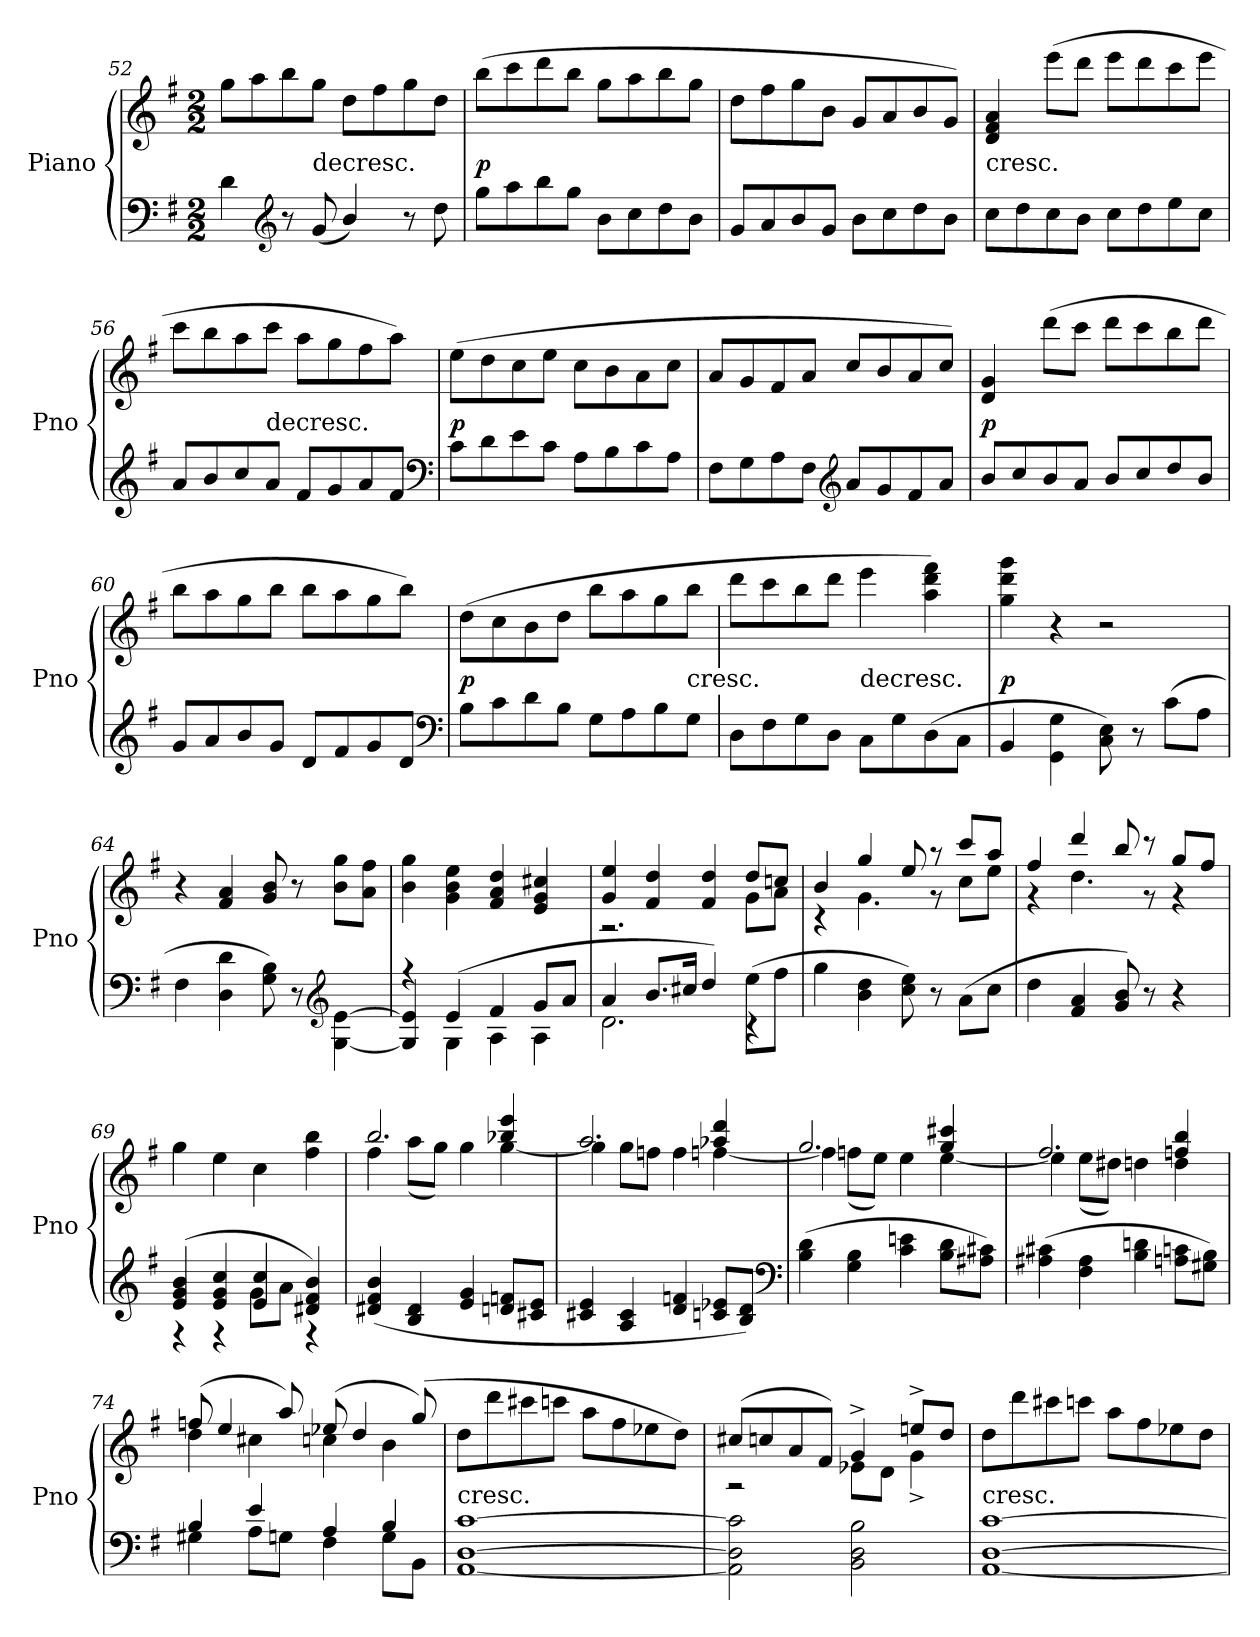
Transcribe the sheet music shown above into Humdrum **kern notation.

**kern	**kern	**dynam
*part1	*part1	*part1
*staff2	*staff1	*staff1/2
*I"Piano	*	*
*I'Pno	*	*
*clefF4	*clefG2	*
*k[f#]	*k[f#]	*
*M2/2	*M2/2	*
=52	=52	=52
4d\	8gg\L	.
.	8aa\	.
*clefG2	*	*
8r	8bb\	.
!	!LO:TX:c:t=decresc.	!
(8g/	8gg\J	.
4b/)	8dd\L	.
.	8ff#\	.
8r	8gg\	.
8dd\	8dd\J	.
=53	=53	=53
8gg\L	(8bb\L	p
8aa\	8ccc\	.
8bb\	8ddd\	.
8gg\J	8bb\J	.
8b\L	8gg\L	.
8cc\	8aa\	.
8dd\	8bb\	.
8b\J	8gg\J	.
=54	=54	=54
8g/L	8dd\L	.
8a/	8ff#\	.
8b/	8gg\	.
8g/J	8b\J	.
8b\L	8g/L	.
8cc\	8a/	.
8dd\	8b/	.
8b\J	8g/J)	.
=55	=55	=55
!	!LO:TX:c:t=cresc.	!
8cc\L	4d/ 4f#/ 4a/	.
8dd\	.	.
8cc\	(8eee\L	.
8b\J	8ddd\J	.
8cc\L	8eee\L	.
8dd\	8ddd\	.
8ee\	8ccc\	.
8cc\J	8eee\J	.
=56	=56	=56
8a/L	8ccc\L	.
8b/	8bb\	.
8cc/	8aa\	.
!	!LO:TX:c:t=decresc.	!
8a/J	8ccc\J	.
8f#/L	8aa\L	.
8g/	8gg\	.
8a/	8ff#\	.
8f#/J	8aa\J)	.
*clefF4	*	*
=57	=57	=57
8c\L	(8ee\L	p
8d\	8dd\	.
8e\	8cc\	.
8c\J	8ee\J	.
8A\L	8cc\L	.
8B\	8b\	.
8c\	8a\	.
8A\J	8cc\J	.
=58	=58	=58
8F#\L	8a/L	.
8G\	8g/	.
8A\	8f#/	.
8F#\J	8a/J	.
*clefG2	*	*
8a/L	8cc/L	.
8g/	8b/	.
8f#/	8a/	.
8a/J	8cc/J)	.
=59	=59	=59
8b/L	4d/ 4g/	p
8cc/	.	.
8b/	(8ddd\L	.
8a/J	8ccc\J	.
8b/L	8ddd\L	.
8cc/	8ccc\	.
8dd/	8bb\	.
8b/J	8ddd\J	.
=60	=60	=60
8g/L	8bb\L	.
8a/	8aa\	.
8b/	8gg\	.
8g/J	8bb\J	.
8d/L	8bb\L	.
8f#/	8aa\	.
8g/	8gg\	.
8d/J	8bb\J)	.
*clefF4	*	*
=61	=61	=61
8B\L	(8dd\L	p
8c\	8cc\	.
8d\	8b\	.
8B\J	8dd\J	.
8G\L	8bb\L	.
8A\	8aa\	.
8B\	8gg\	.
!	!LO:TX:c:t=cresc.	!
8G\J	8bb\J	.
=62	=62	=62
8D\L	8ddd\L	.
8F#\	8ccc\	.
8G\	8bb\	.
8D\J	8ddd\J	.
!	!LO:TX:c:t=decresc.	!
8C\L	4eee\	.
8G\	.	.
(8D\	4aa\ 4ddd\ 4fff#\)	.
8C\J	.	.
=63	=63	=63
4BB/	4gg\ 4ddd\ 4ggg\	p
4GG\ 4G\	4r	.
8C\ 8E\)	2r	.
8r	.	.
(8c\L	.	.
8A\J	.	.
=64	=64	=64
4F#\	4r	.
4D\ 4d\	4f#/ 4a/	.
8G\ 8B\)	8g/ 8b/	.
8r	8r	.
*clefG2	*	*
[4G\ [4e\	8b\ 8gg\L	.
.	8a\ 8ff#\J	.
=65	=65	=65
*^	*	*
4r	4G]/ 4e]/	4b\ 4gg\	.
(4e/	4G\	4g\ 4b\ 4ee\	.
4f#/	4A\	4f#/ 4a/ 4dd/	.
8g/L	4A\	4e/ 4g/ 4cc#X/	.
8a/J	.	.	.
=66	=66	=66	=66
*	*	*^	*
4a/	2.d\	4g/ 4ee/	2.r	.
8.b/L	.	4f#/ 4dd/	.	.
16cc#X/Jk	.	.	.	.
4dd/)	.	4f#/ 4dd/	.	.
(8ee\L	4r	8dd/L	8g\L	.
8ff#\J	.	8ccn/J	8a\J	.
*v	*v	*	*	*
=67	=67	=67	=67
4gg\	4b/	4r	.
4b\ 4dd\	4gg/	4.g\	.
8cc\ 8ee\)	8ee/	.	.
8r	8r	8r	.
(8a\L	8ccc/L	8cc\L	.
8cc\J	8aa/J	8ee\J	.
=68	=68	=68	=68
4dd\	4ff#/	4r	.
4f#/ 4a/	4ddd/	4.dd\	.
8g/ 8b/)	8bb/	.	.
8r	8r	8r	.
4r	8gg/L	4r	.
.	8ff#/J	.	.
*	*v	*v	*
=69	=69	=69
*^	*	*
(4e/ 4g/ 4b/	4r	4gg\	.
4e/ 4g/ 4cc/	4r	4ee\	.
4e/ 4cc/	8g\L	4cc\	.
.	8a\J	.	.
4d#X/ 4f#/ 4b/)	4r	4ff#\ 4bb\	.
*v	*v	*	*
=70	=70	=70
*	*^	*
(4d#X/ 4f#/ 4b/	2.bb/	4ff#\	.
4B/ 4d#/	.	(8aa\L	.
.	.	8gg\J)	.
4e/ 4g/	.	4gg\	.
8dn/ 8fn/L	4bb-X/ 4eee/	[4gg\	.
8c#X/ 8e/J	.	.	.
=71	=71	=71	=71
4c#X/ 4e/	2.aa/	4gg\]	.
4A/ 4c#/	.	8gg\L	.
.	.	8ffn\J	.
4d/ 4fn/	.	4ff\	.
8cn/ 8e-X/L	4aa-X/ 4ddd/	[4ffn\	.
8B/ 8d/J)	.	.	.
*clefF4	*	*	*
=72	=72	=72	=72
(4B\ 4d\	2.gg/	4ffn\]	.
4G\ 4B\	.	(8ff\L	.
.	.	8ee\J)	.
4c\ 4en\	.	4ee\	.
8B\ 8d\L	4gg/ 4ccc#X/	[4ee\	.
8A#X\ 8c#X\J)	.	.	.
=73	=73	=73	=73
(4A#X\ 4c#X\	2.ff#/	4ee\]	.
4F#\ 4A#\	.	(8ee\L	.
.	.	8dd#X\J)	.
4B\ 4dn\	.	4ddn\	.
8An\ 8cn\L	4ffn/ 4bb/	4dd\	.
8G#X\ 8B\J)	.	.	.
=74	=74	=74	=74
*^	*	*	*
4B/	4G#X\	(8ffn/	4dd\	.
.	.	4ee/	.	.
4e/	8A\L	.	4cc#X\	.
.	8Gn\J	8aa/)	.	.
4A/	4F#\	(8ee-X/	4ccn\	.
.	.	4dd/	.	.
4B/	8G\L	.	4b\	.
.	8BB\J	(8gg/)	.	.
*	*	*v	*v	*
=75	=75	=75	=75
!	!	!LO:TX:c:t=cresc.	!
*v	*v	*	*
[1AA [1D [1c	8dd\L	.
.	8ddd\	.
.	8ccc#X\	.
.	8cccn\J	.
.	8aa\L	.
.	8ff#\	.
.	8ee-X\	.
.	8dd\J)	.
=76	=76	=76
*	*^	*
2AA]\ 2D]\ 2c]\	(8cc#X/L	2r	.
.	8ccn/	.	.
.	8a/	.	.
.	8f#/J)	.	.
2BB\ 2D\ 2B\	4g^/	8e-X\L	.
.	.	8d\J	.
.	8een^/L	4g^\	.
.	8dd/J	.	.
*	*v	*v	*
=77	=77	=77
!	!LO:TX:c:t=cresc.	!
[1AA [1D [1c	8dd\L	.
.	8ddd\	.
.	8ccc#X\	.
.	8cccn\J	.
.	8aa\L	.
.	8ff#\	.
.	8ee-X\	.
.	8dd\J	.
=	=	=
*-	*-	*-
